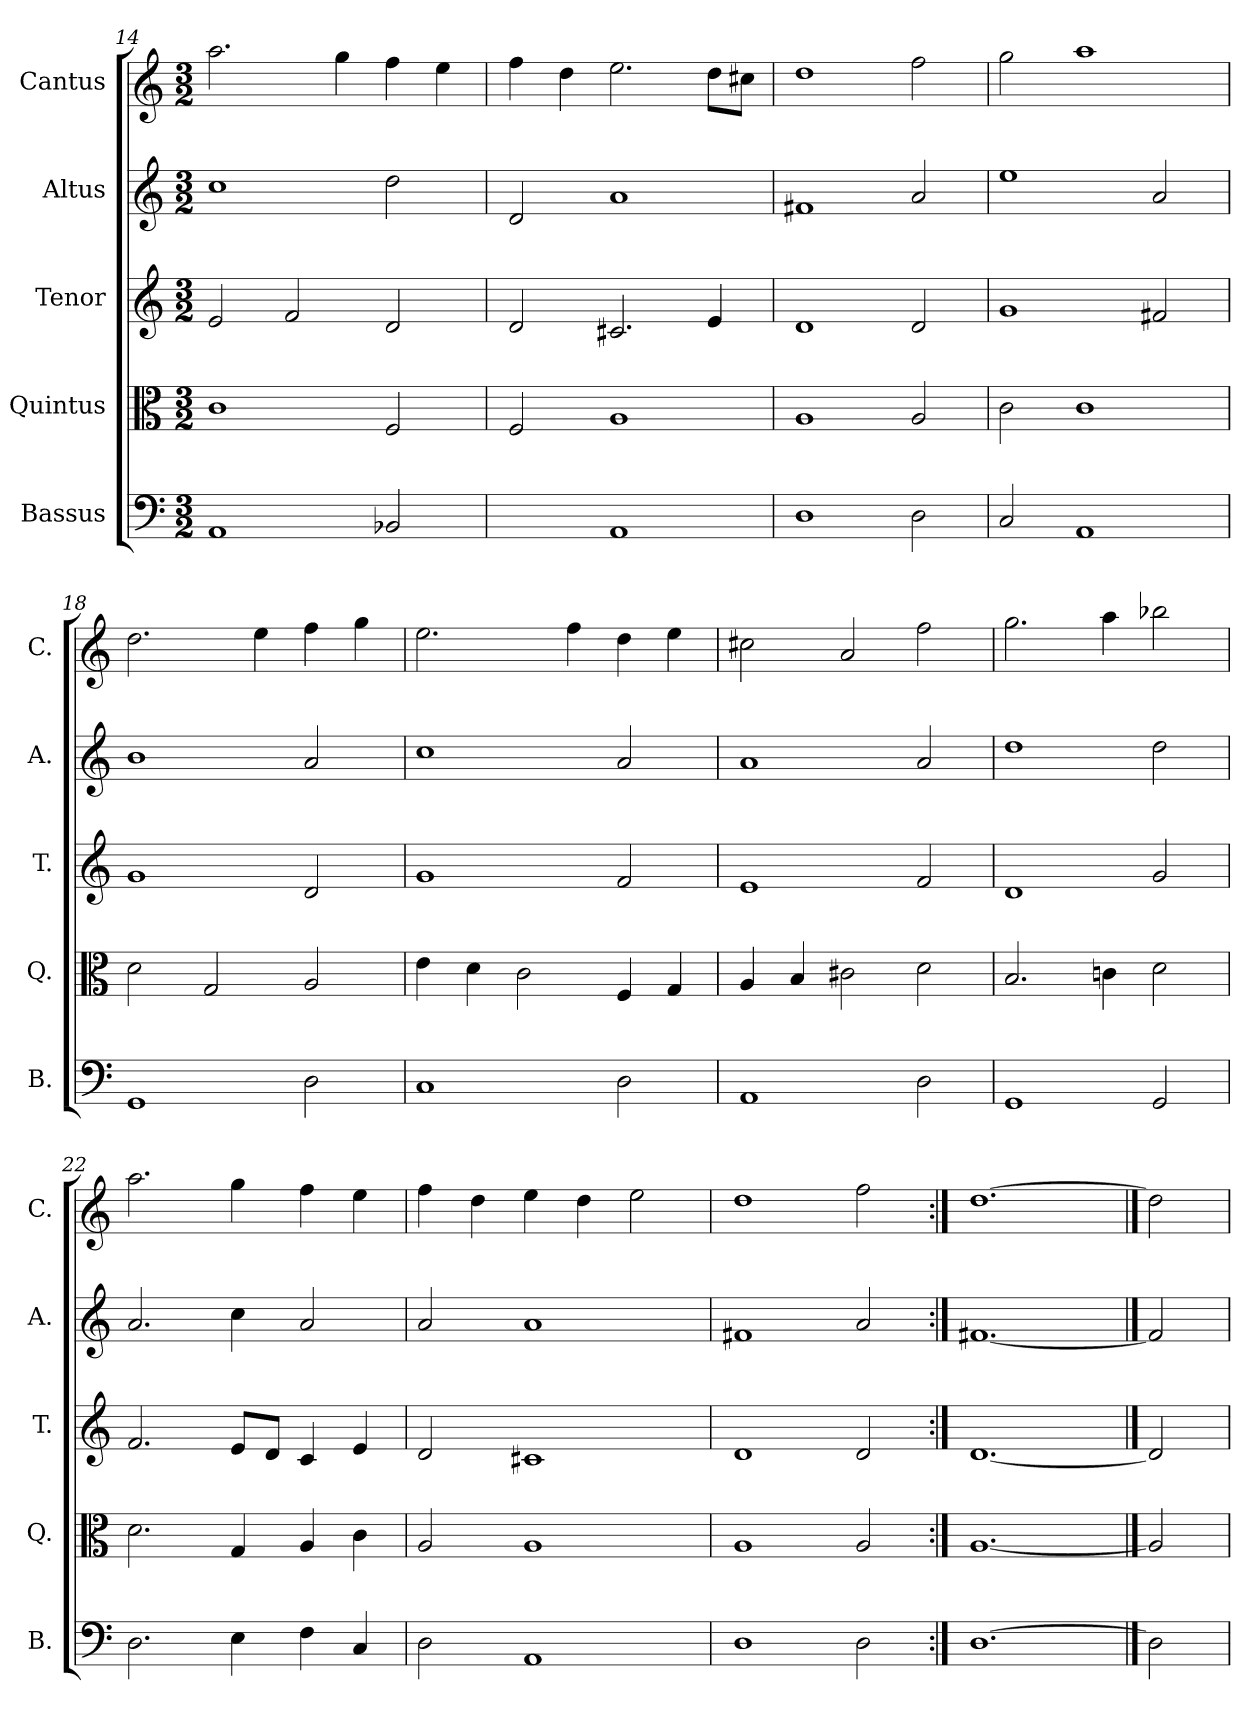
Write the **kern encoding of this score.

**kern	**kern	**kern	**kern	**kern
*part5	*part4	*part3	*part2	*part1
*staff5	*staff4	*staff3	*staff2	*staff1
*I"Bassus	*I"Quintus	*I"Tenor	*I"Altus	*I"Cantus
*I'B.	*I'Q.	*I'T.	*I'A.	*I'C.
*clefF4	*clefC3	*clefG2	*clefG2	*clefG2
*k[]	*k[]	*k[]	*k[]	*k[]
*C:	*C:	*C:	*C:	*C:
*M3/2	*M3/2	*M3/2	*M3/2	*M3/2
=14	=14	=14	=14	=14
1AA/	1c\	2e/	1cc\	2.aa\
.	.	2f/	.	.
.	.	.	.	4gg\
2BB-X/	2F/	2d/	2dd\	4ff\
.	.	.	.	4ee\
!!LO:LB:g=z
=15	=15	=15	=15	=15
2BB-X/yy	2F/	2d/	2d/	4ff\
.	.	.	.	4dd\
1AA/	1A/	2.c#X/	1a/	2.ee\
.	.	4e/	.	8dd\L
.	.	.	.	8cc#X\J
=16	=16	=16	=16	=16
1D\	1A/	1d/	1f#X/	1dd\
2D\	2A/	2d/	2a/	2ff\
=17	=17	=17	=17	=17
2C/	2c\	1g/	1ee\	2gg\
1AA/	1c\	.	.	1aa\
.	.	2f#X/	2a/	.
=18	=18	=18	=18	=18
1GG/	2d\	1g/	1b\	2.dd\
.	2G/	.	.	.
.	.	.	.	4ee\
2D\	2A/	2d/	2a/	4ff\
.	.	.	.	4gg\
=19	=19	=19	=19	=19
1C/	4e\	1g/	1cc\	2.ee\
.	4d\	.	.	.
.	2c\	.	.	.
.	.	.	.	4ff\
2D\	4F/	2f/	2a/	4dd\
.	4G/	.	.	4ee\
!!LO:PB:g=z
=20	=20	=20	=20	=20
1AA/	4A/	1e/	1a/	2cc#X\
.	4B/	.	.	.
.	2c#X\	.	.	2a/
2D\	2d\	2f/	2a/	2ff\
=21	=21	=21	=21	=21
1GG/	2.B/	1d/	1dd\	2.gg\
.	4cn\	.	.	4aa\
2GG/	2d\	2g/	2dd\	2bb-X\
=22	=22	=22	=22	=22
2.D\	2.d\	2.f/	2.a/	2.aa\
4E\	4G/	8e/L	4cc\	4gg\
.	.	8d/J	.	.
4F\	4A/	4c/	2a/	4ff\
4C/	4c\	4e/	.	4ee\
=23	=23	=23	=23	=23
2D\	2A/	2d/	2a/	4ff\
.	.	.	.	4dd\
1AA/	1A/	1c#X/	1a/	4ee\
.	.	.	.	4dd\
.	.	.	.	2ee\
=24	=24	=24	=24	=24
1D\	1A/	1d/	1f#X/	1dd\
2D\	2A/	2d/	2a/	2ff\
=25:|!	=25:|!	=25:|!	=25:|!	=25:|!
[1.D\	[1.A/	[1.d/	[1.f#X/	[1.dd\
==26	==26	==26	==26	==26
2D\]	2A/]	2d/]	2f#/]	2dd\]
=	=	=	=	=
*-	*-	*-	*-	*-
